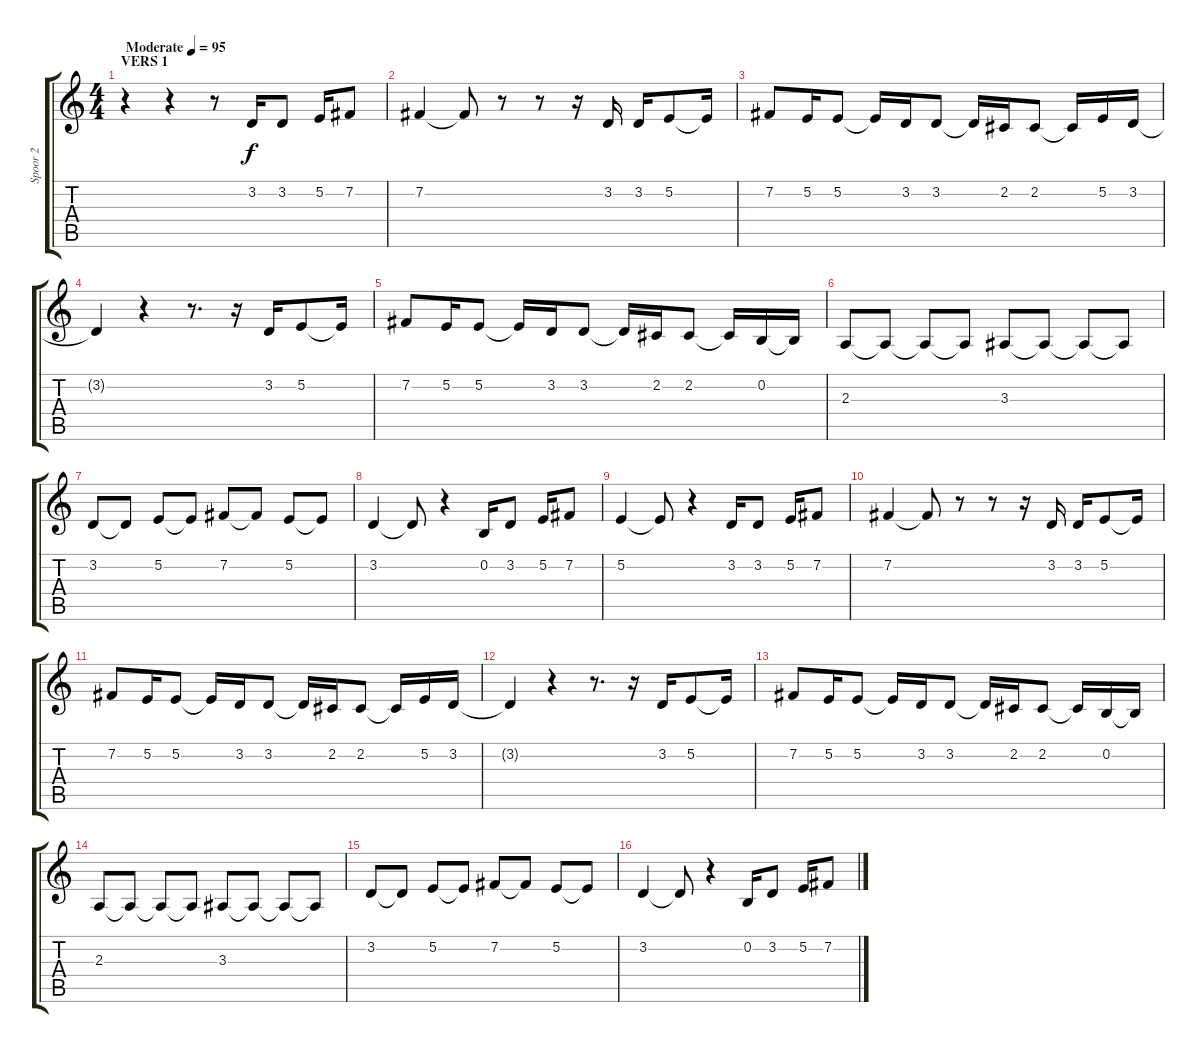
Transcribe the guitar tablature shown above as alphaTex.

\track ("Spoor 2" "Spoor 2") {instrument bassoon}
\staff {score tabs}
\tuning (E4 B3 G3 D3 A2 E2) {hide}
\ts (4 4)
\section ("" "VERS 1")
\tempo (95 "Moderate")
\clef g2
\ks c
r.4{dy f instrument bassoon} r.4 r.8 3.2.16 3.2.8 5.2.16 7.2.8 |
7.2.4 7.2{t}.8 r.8 r.8 r.16 3.2.16 3.2.16 5.2.8 5.2{t}.16 |
7.2.8 5.2.16 5.2.8 5.2{t}.16 3.2.16 3.2.8 3.2{t}.16 2.2.16 2.2.8 2.2{t}.16 5.2.16 3.2.16 |
3.2{t}.4 r.4 r.8{d} r.16 3.2.16 5.2.8 5.2{t}.16 |
7.2.8 5.2.16 5.2.8 5.2{t}.16 3.2.16 3.2.8 3.2{t}.16 2.2.16 2.2.8 2.2{t}.16 0.2.16 0.2{t}.16 |
2.3.8 2.3{t}.8 2.3{t}.8 2.3{t}.8 3.3.8 3.3{t}.8 3.3{t}.8 3.3{t}.8 |
3.2.8 3.2{t}.8 5.2.8 5.2{t}.8 7.2.8 7.2{t}.8 5.2.8 5.2{t}.8 |
3.2.4 3.2{t}.8 r.4 0.2.16 3.2.8 5.2.16 7.2.8 |
5.2.4 5.2{t}.8 r.4 3.2.16 3.2.8 5.2.16 7.2.8 |
7.2.4 7.2{t}.8 r.8 r.8 r.16 3.2.16 3.2.16 5.2.8 5.2{t}.16 |
7.2.8 5.2.16 5.2.8 5.2{t}.16 3.2.16 3.2.8 3.2{t}.16 2.2.16 2.2.8 2.2{t}.16 5.2.16 3.2.16 |
3.2{t}.4 r.4 r.8{d} r.16 3.2.16 5.2.8 5.2{t}.16 |
7.2.8 5.2.16 5.2.8 5.2{t}.16 3.2.16 3.2.8 3.2{t}.16 2.2.16 2.2.8 2.2{t}.16 0.2.16 0.2{t}.16 |
2.3.8 2.3{t}.8 2.3{t}.8 2.3{t}.8 3.3.8 3.3{t}.8 3.3{t}.8 3.3{t}.8 |
3.2.8 3.2{t}.8 5.2.8 5.2{t}.8 7.2.8 7.2{t}.8 5.2.8 5.2{t}.8 |
3.2.4 3.2{t}.8 r.4 0.2.16 3.2.8 5.2.16 7.2.8
